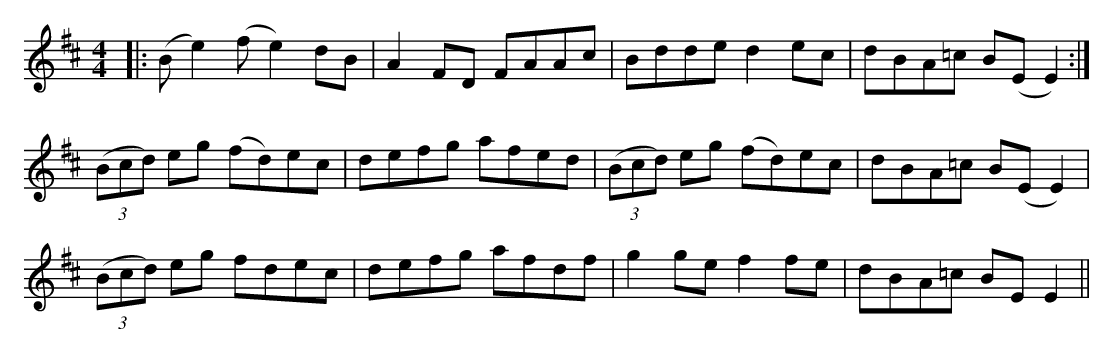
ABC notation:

X:1
M:4/4
K:Edor
|:(Be2)(fe2) dB|A2FD FAAc|Bdde d2ec|dBA=c B(E E2):|
((3Bcd) eg (fd)ec|defg afed|((3Bcd) eg (fd)ec|dBA=c B(E E2)|
((3Bcd) eg fdec|defg afdf|g2ge f2fe|dBA=c BEE2||
